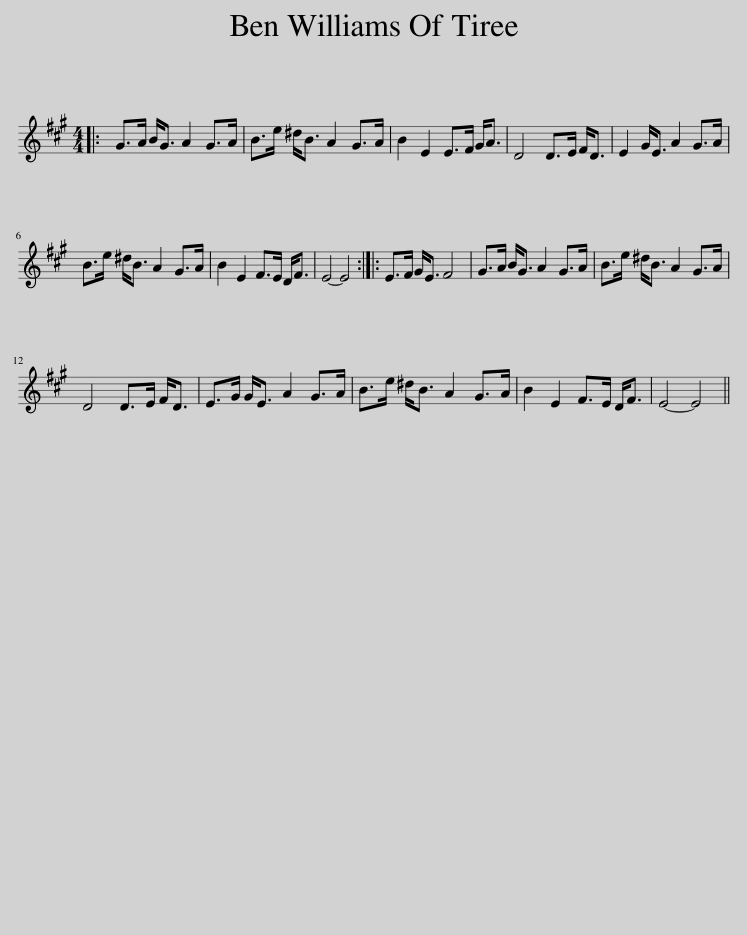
X:1
L:1/8
M:4/4
I:linebreak $
K:A
V:1 treble
V:1
|: G>A B<G A2 G>A | B>e ^d<B A2 G>A | B2 E2 E>F G<A | D4 D>E F<D | E2 G<E A2 G>A |$ %5
 B>e ^d<B A2 G>A | B2 E2 F>E D<F | E4- E4 :: E>F G<E F4 | G>A B<G A2 G>A | %10
 B>e ^d<B A2 G>A |$ D4 D>E F<D | E>G G<E A2 G>A | B>e ^d<B A2 G>A | B2 E2 F>E D<F | %15
 E4- E4 || %16
